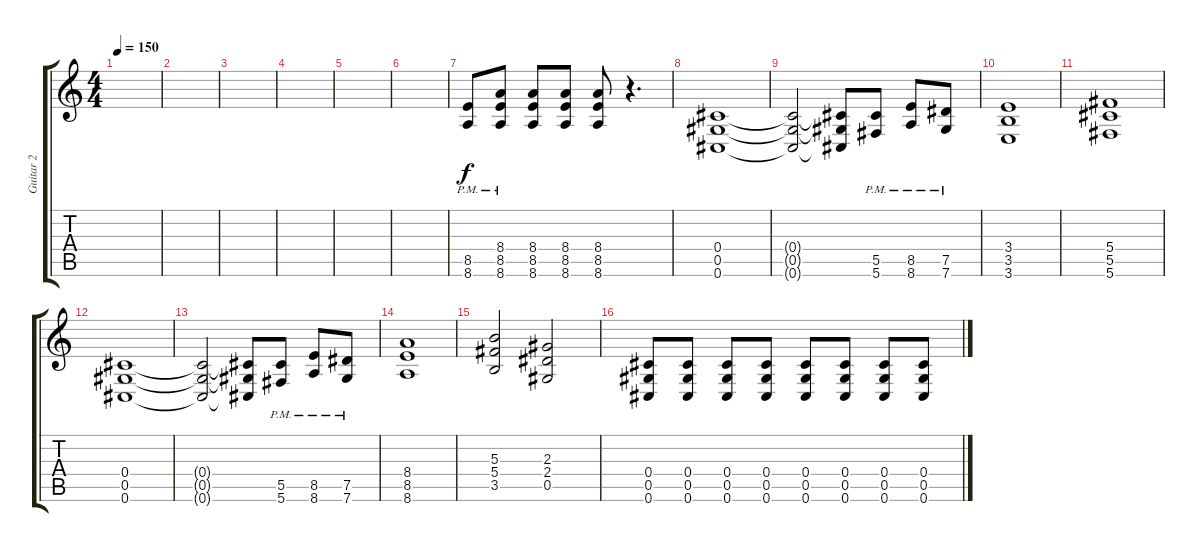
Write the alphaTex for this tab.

\track ("Guitar 2" "Guitar 2") {instrument acousticguitarsteel}
\staff {score tabs}
\tuning (Eb4 Bb3 Gb3 Db3 Ab2 Db2) {hide}
\ts (4 4)
\tempo 150
\clef g2
\ks c
|
|
|
|
|
|
(8.5{pm} 8.6{pm}).8 (8.4{pm} 8.5{pm} 8.6{pm}).8 (8.4 8.5 8.6).8 (8.4 8.5 8.6).8 (8.4 8.5 8.6).8 r.4{d} |
(0.4 0.5 0.6).1 |
(0.4{t} 0.5{t} 0.6{t}).2 (0.4{t} 0.5{t} 0.6{t}).8 (5.5{pm} 5.6{pm}).8 (8.5{pm} 8.6{pm}).8 (7.5{pm} 7.6{pm}).8 |
(3.4 3.5 3.6).1 |
(5.4 5.5 5.6).1 |
(0.4 0.5 0.6).1 |
(0.4{t} 0.5{t} 0.6{t}).2 (0.4{t} 0.5{t} 0.6{t}).8 (5.5{pm} 5.6{pm}).8 (8.5{pm} 8.6{pm}).8 (7.5{pm} 7.6{pm}).8 |
(8.4 8.5 8.6).1 |
(5.3 5.4 3.5).2 (2.3 2.4 0.5).2 |
(0.4 0.5 0.6).8 (0.4 0.5 0.6).8 (0.4 0.5 0.6).8 (0.4 0.5 0.6).8 (0.4 0.5 0.6).8 (0.4 0.5 0.6).8 (0.4 0.5 0.6).8 (0.4 0.5 0.6).8
